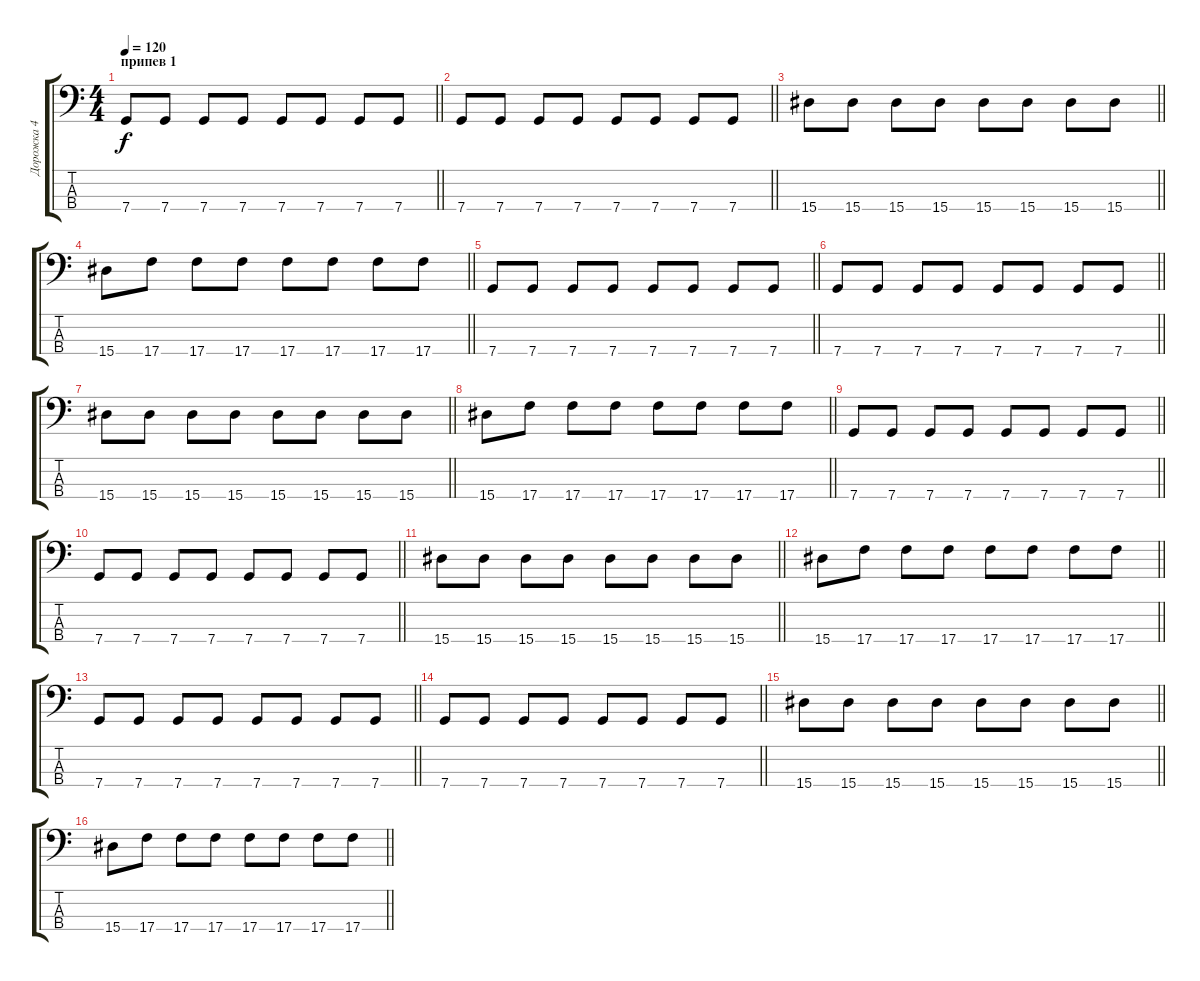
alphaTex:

\track ("Дорожка 4" "Дорожка 4") {instrument electricbassfinger}
\staff {score tabs}
\tuning (F2 C2 G1 C1) {hide}
\ts (4 4)
\section ("" "припев 1")
\tempo 120
\clef f4
\barLineRight lightlight
\ks c
7.4.8{dy f} 7.4.8 7.4.8 7.4.8 7.4.8 7.4.8 7.4.8 7.4.8 |
\barLineRight lightlight
7.4.8 7.4.8 7.4.8 7.4.8 7.4.8 7.4.8 7.4.8 7.4.8 |
\barLineRight lightlight
15.4.8 15.4.8 15.4.8 15.4.8 15.4.8 15.4.8 15.4.8 15.4.8 |
\barLineRight lightlight
15.4.8 17.4.8 17.4.8 17.4.8 17.4.8 17.4.8 17.4.8 17.4.8 |
\barLineRight lightlight
7.4.8 7.4.8 7.4.8 7.4.8 7.4.8 7.4.8 7.4.8 7.4.8 |
\barLineRight lightlight
7.4.8 7.4.8 7.4.8 7.4.8 7.4.8 7.4.8 7.4.8 7.4.8 |
\barLineRight lightlight
15.4.8 15.4.8 15.4.8 15.4.8 15.4.8 15.4.8 15.4.8 15.4.8 |
\barLineRight lightlight
15.4.8 17.4.8 17.4.8 17.4.8 17.4.8 17.4.8 17.4.8 17.4.8 |
\barLineRight lightlight
7.4.8 7.4.8 7.4.8 7.4.8 7.4.8 7.4.8 7.4.8 7.4.8 |
\barLineRight lightlight
7.4.8 7.4.8 7.4.8 7.4.8 7.4.8 7.4.8 7.4.8 7.4.8 |
\barLineRight lightlight
15.4.8 15.4.8 15.4.8 15.4.8 15.4.8 15.4.8 15.4.8 15.4.8 |
\barLineRight lightlight
15.4.8 17.4.8 17.4.8 17.4.8 17.4.8 17.4.8 17.4.8 17.4.8 |
\barLineRight lightlight
7.4.8 7.4.8 7.4.8 7.4.8 7.4.8 7.4.8 7.4.8 7.4.8 |
\barLineRight lightlight
7.4.8 7.4.8 7.4.8 7.4.8 7.4.8 7.4.8 7.4.8 7.4.8 |
\barLineRight lightlight
15.4.8 15.4.8 15.4.8 15.4.8 15.4.8 15.4.8 15.4.8 15.4.8 |
\barLineRight lightlight
15.4.8 17.4.8 17.4.8 17.4.8 17.4.8 17.4.8 17.4.8 17.4.8
